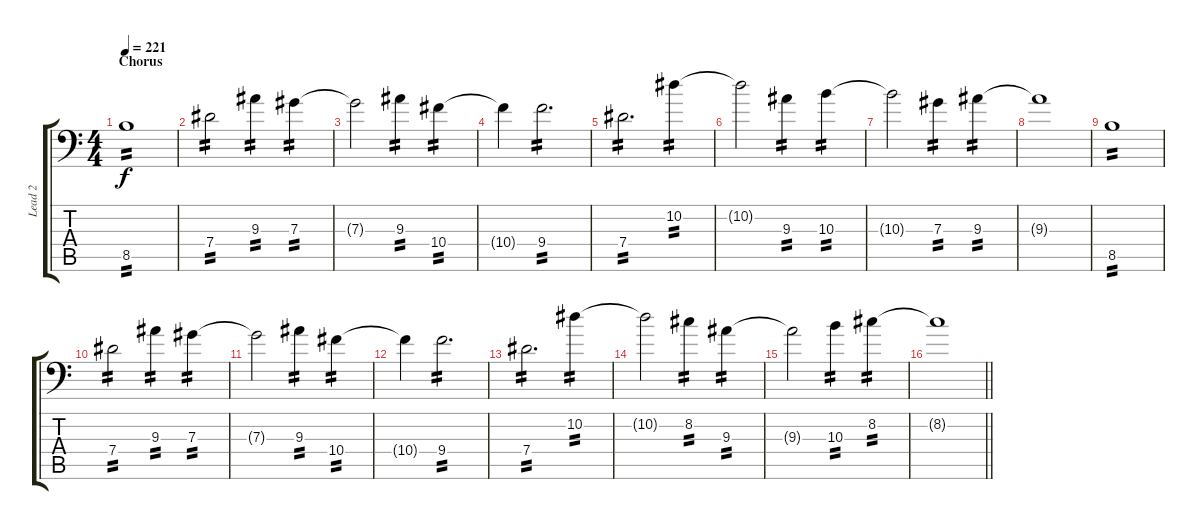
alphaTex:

\track ("Lead 2" "Lead 2") {instrument overdrivenguitar}
\staff {score tabs}
\tuning (Bb3 F3 Db3 Ab2 Eb2 Bb1) {hide}
\ts (4 4)
\section ("" "Chorus")
\tempo 221
\clef f4
\ks c
8.5.1{tp 2 dy f instrument overdrivenguitar} |
7.4.2{tp 2} 9.3.4{tp 2} 7.3.4{tp 2} |
7.3{t}.2 9.3.4{tp 2} 10.4.4{tp 2} |
10.4{t}.4 9.4.2{d tp 2} |
7.4.2{d tp 2} 10.2.4{tp 2} |
10.2{t}.2 9.3.4{tp 2} 10.3.4{tp 2} |
10.3{t}.2 7.3.4{tp 2} 9.3.4{tp 2} |
9.3{t}.1 |
8.5.1{tp 2} |
7.4.2{tp 2} 9.3.4{tp 2} 7.3.4{tp 2} |
7.3{t}.2 9.3.4{tp 2} 10.4.4{tp 2} |
10.4{t}.4 9.4.2{d tp 2} |
7.4.2{d tp 2} 10.2.4{tp 2} |
10.2{t}.2 8.2.4{tp 2} 9.3.4{tp 2} |
9.3{t}.2 10.3.4{tp 2} 8.2.4{tp 2} |
\barLineRight lightlight
8.2{t}.1
